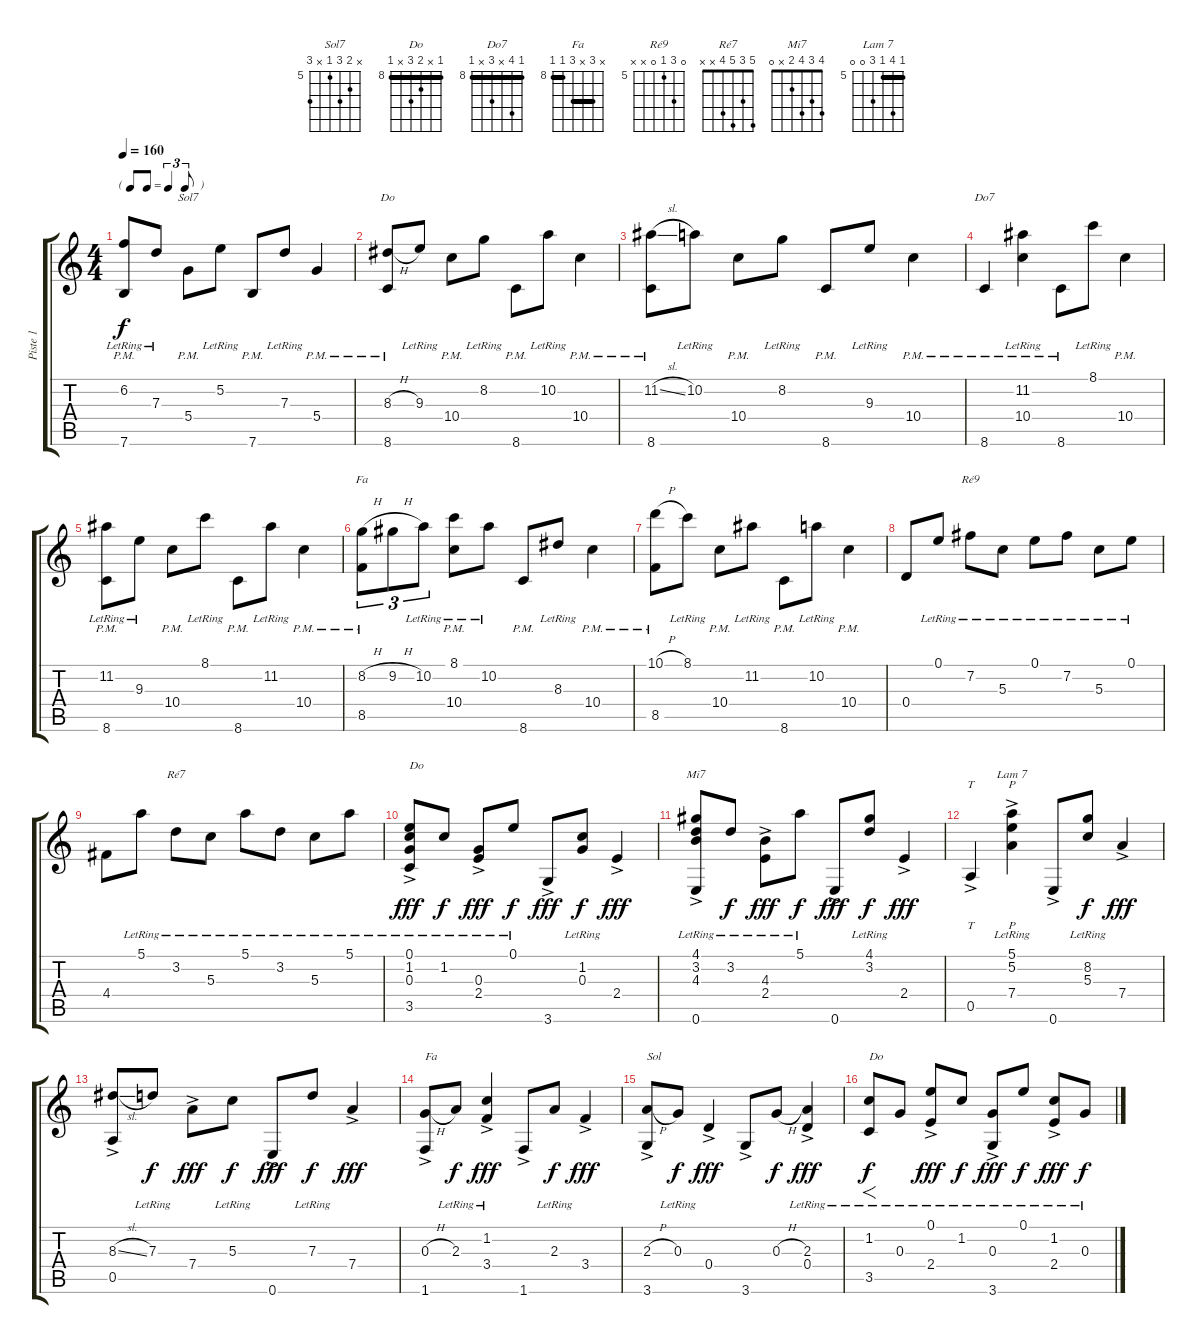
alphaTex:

\track ("Piste 1" "Piste 1") {instrument acousticguitarnylon}
\staff {score tabs}
\tuning (E4 B3 G3 D3 A2 E2) {hide}
\chord ("Sol7" x 6 7 5 x 7) {firstfret 5}
\chord ("Do" 8 x 9 10 x 8) {firstfret 8 barre 8}
\chord ("Do7" 8 11 x 10 x 8) {firstfret 8 barre 8}
\chord ("Fa" x 10 x 10 8 8) {firstfret 8 barre (8 10)}
\chord ("Ré9" 0 7 5 0 x x) {firstfret 5}
\chord ("Ré7" 5 3 5 4 x x)
\chord ("Mi7" 4 3 4 2 x 0)
\chord ("Lam 7" 5 8 5 7 0 0) {firstfret 5 barre 5}
\ts (4 4)
\tf triplet8th
\tempo 160
\clef g2
\ks c
(6.2{lr} 7.6{pm}).8{dy f} 7.3{lr}.8 5.4{pm}.8{ch "Sol7"} 5.2{lr}.8 7.6{pm}.8 7.3{lr}.8 5.4{pm}.4 |
(8.3{h} 8.6{pm}).8{ch "Do"} 9.3{lr}.8 10.4{pm}.8 8.2{lr}.8 8.6{pm}.8 10.2{lr}.8 10.4{pm}.4 |
(11.2{sl} 8.6{pm}).8 10.2{lr}.8 10.4{pm}.8 8.2{lr}.8 8.6{pm}.8 9.3{lr}.8 10.4{pm}.4 |
8.6{pm}.4{ch "Do7"} (11.2{lr} 10.4{pm}).4 8.6{pm}.8 8.1{lr}.8 10.4{pm}.4 |
(11.2{lr} 8.6{pm}).8 9.3{lr}.8 10.4{pm}.8 8.1{lr}.8 8.6{pm}.8 11.2{lr}.8 10.4{pm}.4 |
(8.2{h} 8.5{pm}).8{tu (3 2) ch "Fa"} 9.2{h}.8{tu (3 2)} 10.2{lr}.8{tu (3 2)} (8.1{lr} 10.4{pm}).8 10.2{lr}.8 8.6{pm}.8 8.3{lr}.8 10.4{pm}.4 |
(10.1{h} 8.5{pm}).8 8.1{lr}.8 10.4{pm}.8 11.2{lr}.8 8.6{pm}.8 10.2{lr}.8 10.4{pm}.4 |
0.4.8 0.1{lr}.8 7.2{lr}.8{ch "Ré9"} 5.3{lr}.8 0.1{lr}.8 7.2{lr}.8 5.3{lr}.8 0.1{lr}.8 |
4.4.8 5.1{lr}.8 3.2{lr}.8{ch "Ré7"} 5.3{lr}.8 5.1{lr}.8 3.2{lr}.8 5.3{lr}.8 5.1{lr}.8 |
(0.1{lr} 1.2{lr} 0.3{lr} 3.5{ac}).8{txt "Do" dy fff} 1.2{lr}.8{dy f} (0.3{lr} 2.4{ac}).8{dy fff} 0.1{lr}.8{dy f} 3.6{ac}.8{dy fff} (1.2{lr} 0.3{lr}).8{dy f} 2.4{ac}.4{dy fff} |
(4.1{lr} 3.2{lr} 4.3{lr} 0.6{ac}).8{ch "Mi7"} 3.2{lr}.8{dy f} (4.3{lr} 2.4{ac}).8{dy fff} 5.1{lr}.8{dy f} 0.6{ac}.8{dy fff} (4.1{lr} 3.2{lr}).8{dy f} 2.4{ac}.4{dy fff} |
0.5{ac}.4{tt} (5.1{lr} 5.2{lr} 7.4{ac}).4{p ch "Lam 7"} 0.6{ac}.8 (8.2{lr} 5.3{lr}).8{dy f} 7.4{ac}.4{dy fff} |
(8.3{sl} 0.5{ac}).8 7.3{lr}.8{dy f} 7.4{ac}.8{dy fff} 5.3{lr}.8{dy f} 0.6{ac}.8{dy fff} 7.3{lr}.8{dy f} 7.4{ac}.4{dy fff} |
(0.3{h} 1.6{ac}).8{txt "Fa"} 2.3{lr}.8{dy f} (1.2{lr} 3.4{ac}).4{dy fff} 1.6{ac}.8 2.3{lr}.8{dy f} 3.4{ac}.4{dy fff} |
(2.3{h} 3.6{ac}).8{txt "Sol"} 0.3{lr}.8{dy f} 0.4{ac}.4{dy fff} 3.6{ac}.8 0.3{h}.8{dy f} (2.3{lr} 0.4{ac}).4{dy fff} |
(1.2{lr} 3.5).8{f txt "Do" dy f} 0.3{lr}.8 (0.1{lr} 2.4{ac}).8{dy fff} 1.2{lr}.8{dy f} (0.3{lr} 3.6{ac}).8{dy fff} 0.1{lr}.8{dy f} (1.2{lr} 2.4{ac}).8{dy fff} 0.3{lr}.8{dy f}
